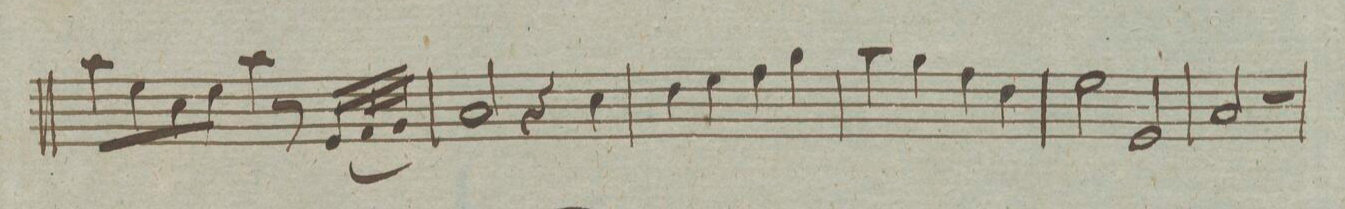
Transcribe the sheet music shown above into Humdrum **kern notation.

**kern	**dynam
*I"Fagotto Primo	*
*clefF4	*
*k[]	*
*met(c|)	*
*M2/2	*
8c\L)	.
8G\	.
8E\	.
8G\J	.
4c\	.
8r	.
(16GG/LL	.
32AA/L	.
32BB/JJJ	.
=215	=215
2C/)	.
4r	.
4E\	.
=216	=216
4F\	.
4G\	.
4A\	.
4B\	.
=217	=217
4c\	.
4B\	.
4A\	.
4F\	.
=218	=218
2G\	.
2GG/	.
=219	=219
2C/	.
2r	.
=220	=220
*-	*-
